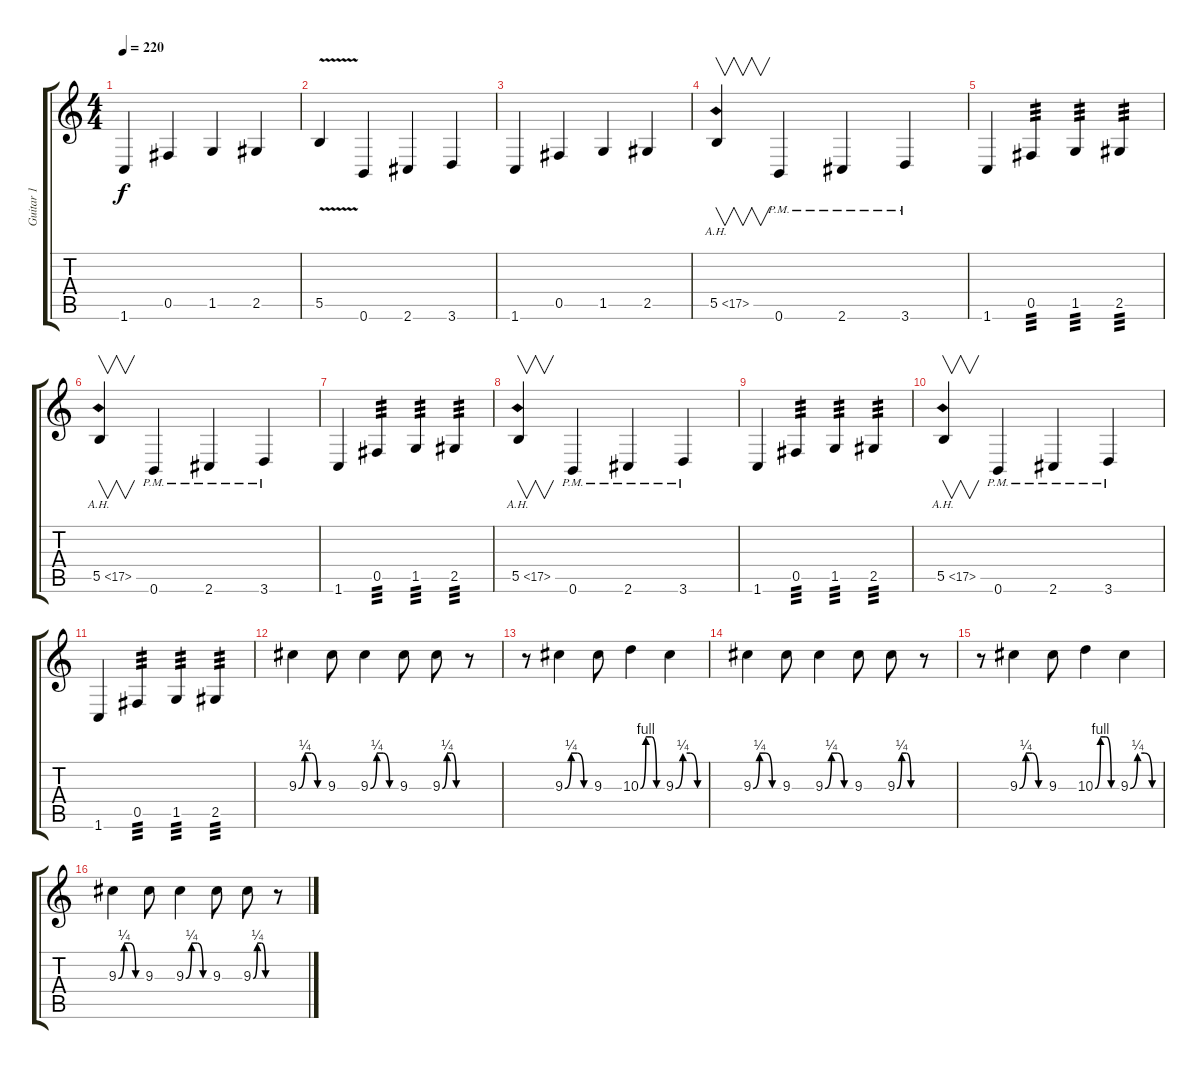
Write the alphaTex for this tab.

\track ("Guitar 1" "Guitar 1") {instrument overdrivenguitar}
\staff {score tabs}
\tuning (Db4 Ab3 E3 B2 Gb2 B1) {hide}
\ts (4 4)
\tempo 220
\clef g2
\ks c
1.6.4{dy f} 0.5.4 1.5.4 2.5.4 |
5.5{v}.4 0.6.4 2.6.4 3.6.4 |
1.6.4 0.5.4 1.5.4 2.5.4 |
5.5{ah 12}.4{v} 0.6{pm}.4 2.6{pm}.4 3.6{pm}.4 |
1.6.4 0.5.4{tp 3} 1.5.4{tp 3} 2.5.4{tp 3} |
5.5{ah 12}.4{v} 0.6{pm}.4 2.6{pm}.4 3.6{pm}.4 |
1.6.4 0.5.4{tp 3} 1.5.4{tp 3} 2.5.4{tp 3} |
5.5{ah 12}.4{v} 0.6{pm}.4 2.6{pm}.4 3.6{pm}.4 |
1.6.4 0.5.4{tp 3} 1.5.4{tp 3} 2.5.4{tp 3} |
5.5{ah 12}.4{v} 0.6{pm}.4 2.6{pm}.4 3.6{pm}.4 |
1.6.4 0.5.4{tp 3} 1.5.4{tp 3} 2.5.4{tp 3} |
9.3{be (custom 0 0 15 1 30 1 45 0 60 0)}.4 9.3.8 9.3{be (custom 0 0 15 1 30 1 45 0 60 0)}.4 9.3.8 9.3{be (custom 0 0 15 1 30 1 45 0 60 0)}.8 r.8 |
r.8 9.3{be (custom 0 0 15 1 30 1 45 0 60 0)}.4 9.3.8 10.3{be (custom 0 0 15 4 30 4 45 0 60 0)}.4 9.3{be (custom 0 0 15 1 30 1 45 0 60 0)}.4 |
9.3{be (custom 0 0 15 1 30 1 45 0 60 0)}.4 9.3.8 9.3{be (custom 0 0 15 1 30 1 45 0 60 0)}.4 9.3.8 9.3{be (custom 0 0 15 1 30 1 45 0 60 0)}.8 r.8 |
r.8 9.3{be (custom 0 0 15 1 30 1 45 0 60 0)}.4 9.3.8 10.3{be (custom 0 0 15 4 30 4 45 0 60 0)}.4 9.3{be (custom 0 0 15 1 30 1 45 0 60 0)}.4 |
9.3{be (custom 0 0 15 1 30 1 45 0 60 0)}.4 9.3.8 9.3{be (custom 0 0 15 1 30 1 45 0 60 0)}.4 9.3.8 9.3{be (custom 0 0 15 1 30 1 45 0 60 0)}.8 r.8
